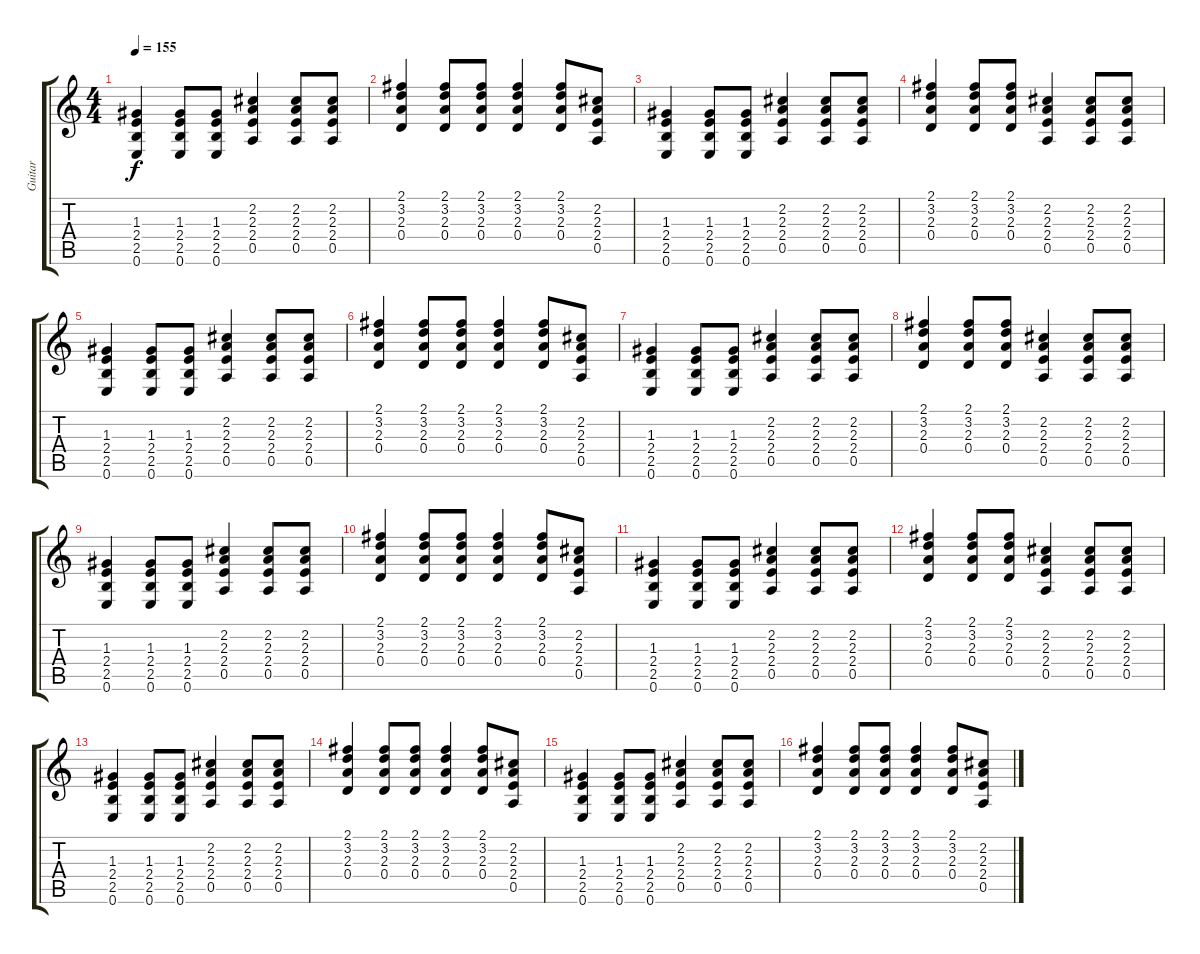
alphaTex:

\track ("Guitar" "Guitar") {instrument distortionguitar}
\staff {score tabs}
\tuning (E4 B3 G3 D3 A2 E2) {hide}
\ts (4 4)
\tempo 155
\clef g2
\ks c
(1.3 2.4 2.5 0.6).4{dy f} (1.3 2.4 2.5 0.6).8 (1.3 2.4 2.5 0.6).8 (2.2 2.3 2.4 0.5).4 (2.2 2.3 2.4 0.5).8 (2.2 2.3 2.4 0.5).8 |
(2.1 3.2 2.3 0.4).4 (2.1 3.2 2.3 0.4).8 (2.1 3.2 2.3 0.4).8 (2.1 3.2 2.3 0.4).4 (2.1 3.2 2.3 0.4).8 (2.2 2.3 2.4 0.5).8 |
(1.3 2.4 2.5 0.6).4 (1.3 2.4 2.5 0.6).8 (1.3 2.4 2.5 0.6).8 (2.2 2.3 2.4 0.5).4 (2.2 2.3 2.4 0.5).8 (2.2 2.3 2.4 0.5).8 |
(2.1 3.2 2.3 0.4).4 (2.1 3.2 2.3 0.4).8 (2.1 3.2 2.3 0.4).8 (2.2 2.3 2.4 0.5).4 (2.2 2.3 2.4 0.5).8 (2.2 2.3 2.4 0.5).8 |
(1.3 2.4 2.5 0.6).4 (1.3 2.4 2.5 0.6).8 (1.3 2.4 2.5 0.6).8 (2.2 2.3 2.4 0.5).4 (2.2 2.3 2.4 0.5).8 (2.2 2.3 2.4 0.5).8 |
(2.1 3.2 2.3 0.4).4 (2.1 3.2 2.3 0.4).8 (2.1 3.2 2.3 0.4).8 (2.1 3.2 2.3 0.4).4 (2.1 3.2 2.3 0.4).8 (2.2 2.3 2.4 0.5).8 |
(1.3 2.4 2.5 0.6).4 (1.3 2.4 2.5 0.6).8 (1.3 2.4 2.5 0.6).8 (2.2 2.3 2.4 0.5).4 (2.2 2.3 2.4 0.5).8 (2.2 2.3 2.4 0.5).8 |
(2.1 3.2 2.3 0.4).4 (2.1 3.2 2.3 0.4).8 (2.1 3.2 2.3 0.4).8 (2.2 2.3 2.4 0.5).4 (2.2 2.3 2.4 0.5).8 (2.2 2.3 2.4 0.5).8 |
(1.3 2.4 2.5 0.6).4 (1.3 2.4 2.5 0.6).8 (1.3 2.4 2.5 0.6).8 (2.2 2.3 2.4 0.5).4 (2.2 2.3 2.4 0.5).8 (2.2 2.3 2.4 0.5).8 |
(2.1 3.2 2.3 0.4).4 (2.1 3.2 2.3 0.4).8 (2.1 3.2 2.3 0.4).8 (2.1 3.2 2.3 0.4).4 (2.1 3.2 2.3 0.4).8 (2.2 2.3 2.4 0.5).8 |
(1.3 2.4 2.5 0.6).4 (1.3 2.4 2.5 0.6).8 (1.3 2.4 2.5 0.6).8 (2.2 2.3 2.4 0.5).4 (2.2 2.3 2.4 0.5).8 (2.2 2.3 2.4 0.5).8 |
(2.1 3.2 2.3 0.4).4 (2.1 3.2 2.3 0.4).8 (2.1 3.2 2.3 0.4).8 (2.2 2.3 2.4 0.5).4 (2.2 2.3 2.4 0.5).8 (2.2 2.3 2.4 0.5).8 |
(1.3 2.4 2.5 0.6).4 (1.3 2.4 2.5 0.6).8 (1.3 2.4 2.5 0.6).8 (2.2 2.3 2.4 0.5).4 (2.2 2.3 2.4 0.5).8 (2.2 2.3 2.4 0.5).8 |
(2.1 3.2 2.3 0.4).4 (2.1 3.2 2.3 0.4).8 (2.1 3.2 2.3 0.4).8 (2.1 3.2 2.3 0.4).4 (2.1 3.2 2.3 0.4).8 (2.2 2.3 2.4 0.5).8 |
(1.3 2.4 2.5 0.6).4 (1.3 2.4 2.5 0.6).8 (1.3 2.4 2.5 0.6).8 (2.2 2.3 2.4 0.5).4 (2.2 2.3 2.4 0.5).8 (2.2 2.3 2.4 0.5).8 |
(2.1 3.2 2.3 0.4).4 (2.1 3.2 2.3 0.4).8 (2.1 3.2 2.3 0.4).8 (2.1 3.2 2.3 0.4).4 (2.1 3.2 2.3 0.4).8 (2.2 2.3 2.4 0.5).8
